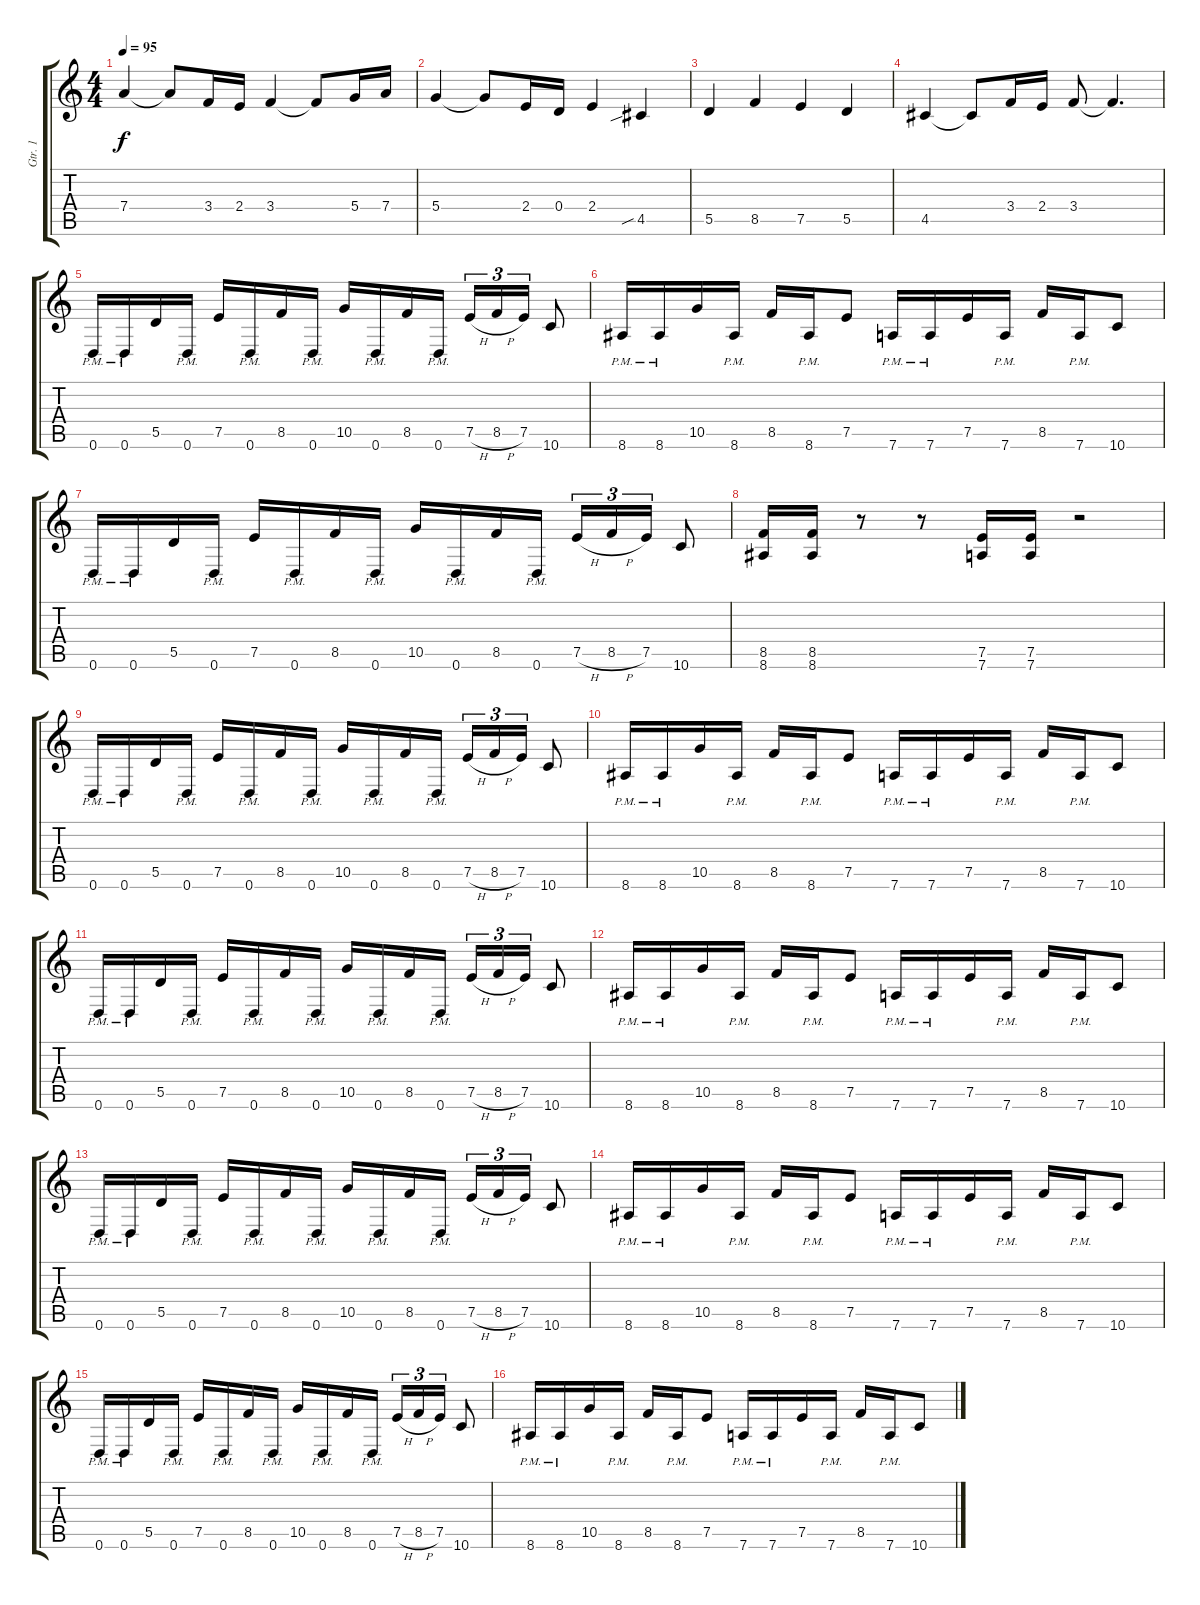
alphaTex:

\track ("Gtr. 1" "Gtr. 1") {instrument distortionguitar}
\staff {score tabs}
\tuning (E4 B3 G3 D3 A2 D2) {hide}
\ts (4 4)
\tempo 95
\clef g2
\ks c
7.4.4{dy f} 7.4{t}.8 3.4.16 2.4.16 3.4.4 3.4{t}.8 5.4.16 7.4.16 |
5.4.4 5.4{t}.8 2.4.16 0.4.16 2.4.4 4.5{sib}.4 |
5.5.4 8.5.4 7.5.4 5.5.4 |
4.5.4 4.5{t}.8 3.4.16 2.4.16 3.4.8 3.4{t}.4{d} |
0.6{pm}.16 0.6{pm}.16 5.5.16 0.6{pm}.16 7.5.16 0.6{pm}.16 8.5.16 0.6{pm}.16 10.5.16 0.6{pm}.16 8.5.16 0.6{pm}.16 7.5{h}.16{tu (3 2)} 8.5{h}.16{tu (3 2)} 7.5.16{tu (3 2)} 10.6.8 |
8.6{pm}.16 8.6{pm}.16 10.5.16 8.6{pm}.16 8.5.16 8.6{pm}.16 7.5.8 7.6{pm}.16 7.6{pm}.16 7.5.16 7.6{pm}.16 8.5.16 7.6{pm}.16 10.6.8 |
0.6{pm}.16 0.6{pm}.16 5.5.16 0.6{pm}.16 7.5.16 0.6{pm}.16 8.5.16 0.6{pm}.16 10.5.16 0.6{pm}.16 8.5.16 0.6{pm}.16 7.5{h}.16{tu (3 2)} 8.5{h}.16{tu (3 2)} 7.5.16{tu (3 2)} 10.6.8 |
(8.5 8.6).16 (8.5 8.6).16 r.8 r.8 (7.5 7.6).16 (7.5 7.6).16 r.2 |
0.6{pm}.16 0.6{pm}.16 5.5.16 0.6{pm}.16 7.5.16 0.6{pm}.16 8.5.16 0.6{pm}.16 10.5.16 0.6{pm}.16 8.5.16 0.6{pm}.16 7.5{h}.16{tu (3 2)} 8.5{h}.16{tu (3 2)} 7.5.16{tu (3 2)} 10.6.8 |
8.6{pm}.16 8.6{pm}.16 10.5.16 8.6{pm}.16 8.5.16 8.6{pm}.16 7.5.8 7.6{pm}.16 7.6{pm}.16 7.5.16 7.6{pm}.16 8.5.16 7.6{pm}.16 10.6.8 |
0.6{pm}.16 0.6{pm}.16 5.5.16 0.6{pm}.16 7.5.16 0.6{pm}.16 8.5.16 0.6{pm}.16 10.5.16 0.6{pm}.16 8.5.16 0.6{pm}.16 7.5{h}.16{tu (3 2)} 8.5{h}.16{tu (3 2)} 7.5.16{tu (3 2)} 10.6.8 |
8.6{pm}.16 8.6{pm}.16 10.5.16 8.6{pm}.16 8.5.16 8.6{pm}.16 7.5.8 7.6{pm}.16 7.6{pm}.16 7.5.16 7.6{pm}.16 8.5.16 7.6{pm}.16 10.6.8 |
0.6{pm}.16 0.6{pm}.16 5.5.16 0.6{pm}.16 7.5.16 0.6{pm}.16 8.5.16 0.6{pm}.16 10.5.16 0.6{pm}.16 8.5.16 0.6{pm}.16 7.5{h}.16{tu (3 2)} 8.5{h}.16{tu (3 2)} 7.5.16{tu (3 2)} 10.6.8 |
8.6{pm}.16 8.6{pm}.16 10.5.16 8.6{pm}.16 8.5.16 8.6{pm}.16 7.5.8 7.6{pm}.16 7.6{pm}.16 7.5.16 7.6{pm}.16 8.5.16 7.6{pm}.16 10.6.8 |
0.6{pm}.16 0.6{pm}.16 5.5.16 0.6{pm}.16 7.5.16 0.6{pm}.16 8.5.16 0.6{pm}.16 10.5.16 0.6{pm}.16 8.5.16 0.6{pm}.16 7.5{h}.16{tu (3 2)} 8.5{h}.16{tu (3 2)} 7.5.16{tu (3 2)} 10.6.8 |
8.6{pm}.16 8.6{pm}.16 10.5.16 8.6{pm}.16 8.5.16 8.6{pm}.16 7.5.8 7.6{pm}.16 7.6{pm}.16 7.5.16 7.6{pm}.16 8.5.16 7.6{pm}.16 10.6.8
